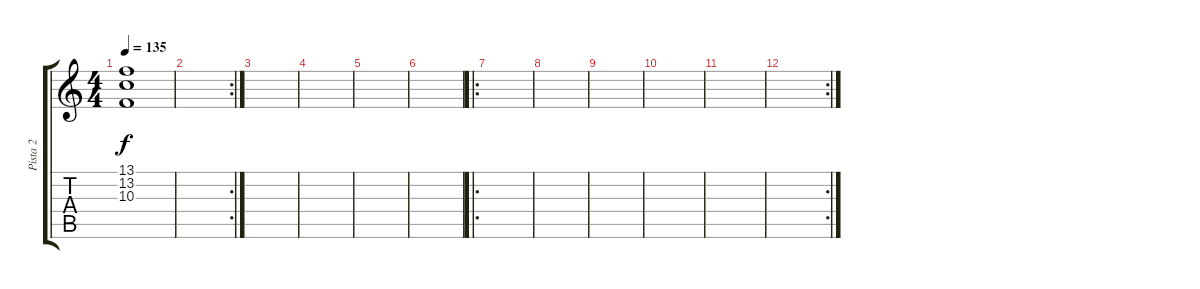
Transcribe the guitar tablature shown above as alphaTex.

\track ("Pista 2" "Pista 2") {instrument choiraahs}
\staff {score tabs}
\tuning (E4 B3 G3 D3 A2 E2) {hide}
\ts (4 4)
\tempo 135
\clef g2
\ks c
(13.1 13.2 10.3).1{dy f} |
\rc 2
|
|
|
|
|
\ro
|
|
|
|
|
\rc 2
